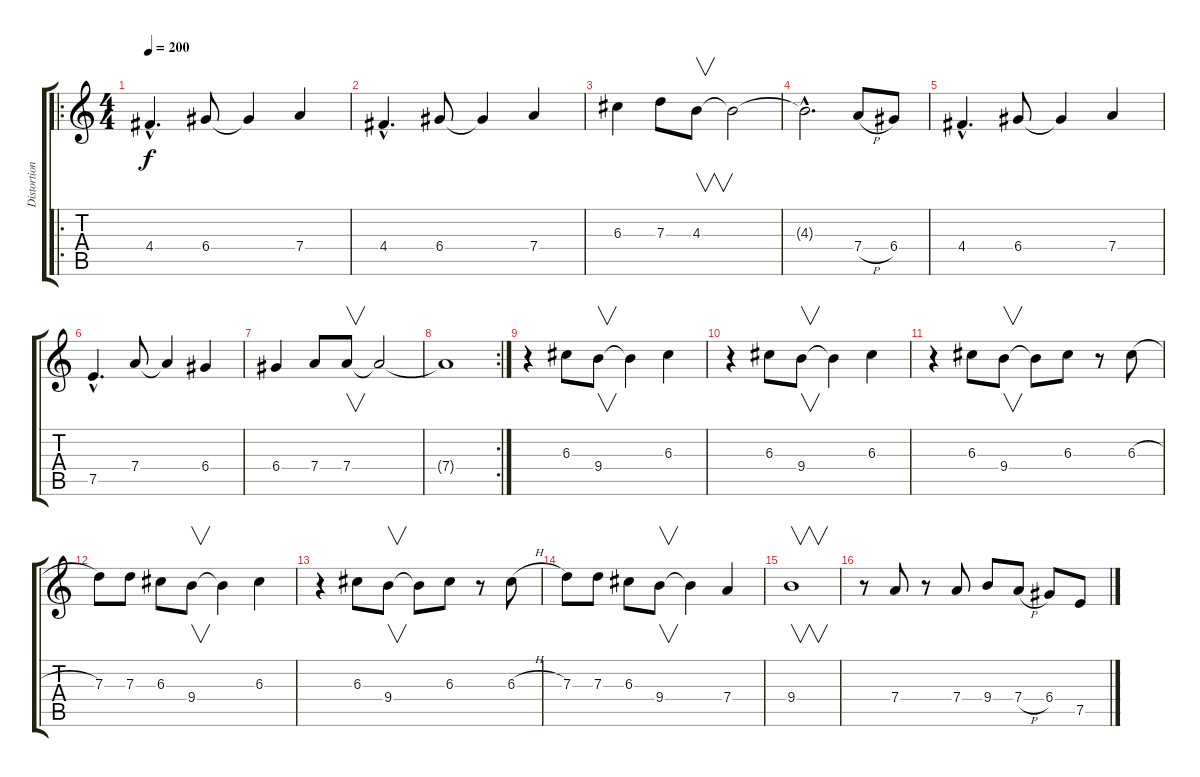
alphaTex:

\track ("Distortion Guitar 2" "Distortion") {instrument distortionguitar}
\staff {score tabs}
\tuning (E4 B3 G3 D3 A2 E2) {hide}
\ro
\ts (4 4)
\tempo 200
\clef g2
\ks c
4.4{hac}.4{d dy f} 6.4.8 6.4{t}.4 7.4.4 |
4.4{hac}.4{d} 6.4.8 6.4{t}.4 7.4.4 |
6.3.4 7.3.8 4.3.8{v} 4.3{t}.2 |
4.3{hac t}.2{d} 7.4{h}.8 6.4.8 |
4.4{hac}.4{d} 6.4.8 6.4{t}.4 7.4.4 |
7.5{hac}.4{d} 7.4.8 7.4{t}.4 6.4.4 |
6.4.4 7.4.8 7.4.8{v} 7.4{t}.2 |
\rc 2
7.4{t}.1 |
r.4 6.3.8 9.4.8{v} 9.4{t}.4 6.3.4 |
r.4 6.3.8 9.4.8{v} 9.4{t}.4 6.3.4 |
r.4 6.3.8 9.4.8{v} 9.4{t}.8 6.3.8 r.8 6.3{h}.8 |
7.3.8 7.3.8 6.3.8 9.4.8{v} 9.4{t}.4 6.3.4 |
r.4 6.3.8 9.4.8{v} 9.4{t}.8 6.3.8 r.8 6.3{h}.8 |
7.3.8 7.3.8 6.3.8 9.4.8{v} 9.4{t}.4 7.4.4 |
9.4.1{v} |
r.8 7.4.8 r.8 7.4.8 9.4.8 7.4{h}.8 6.4.8 7.5.8
